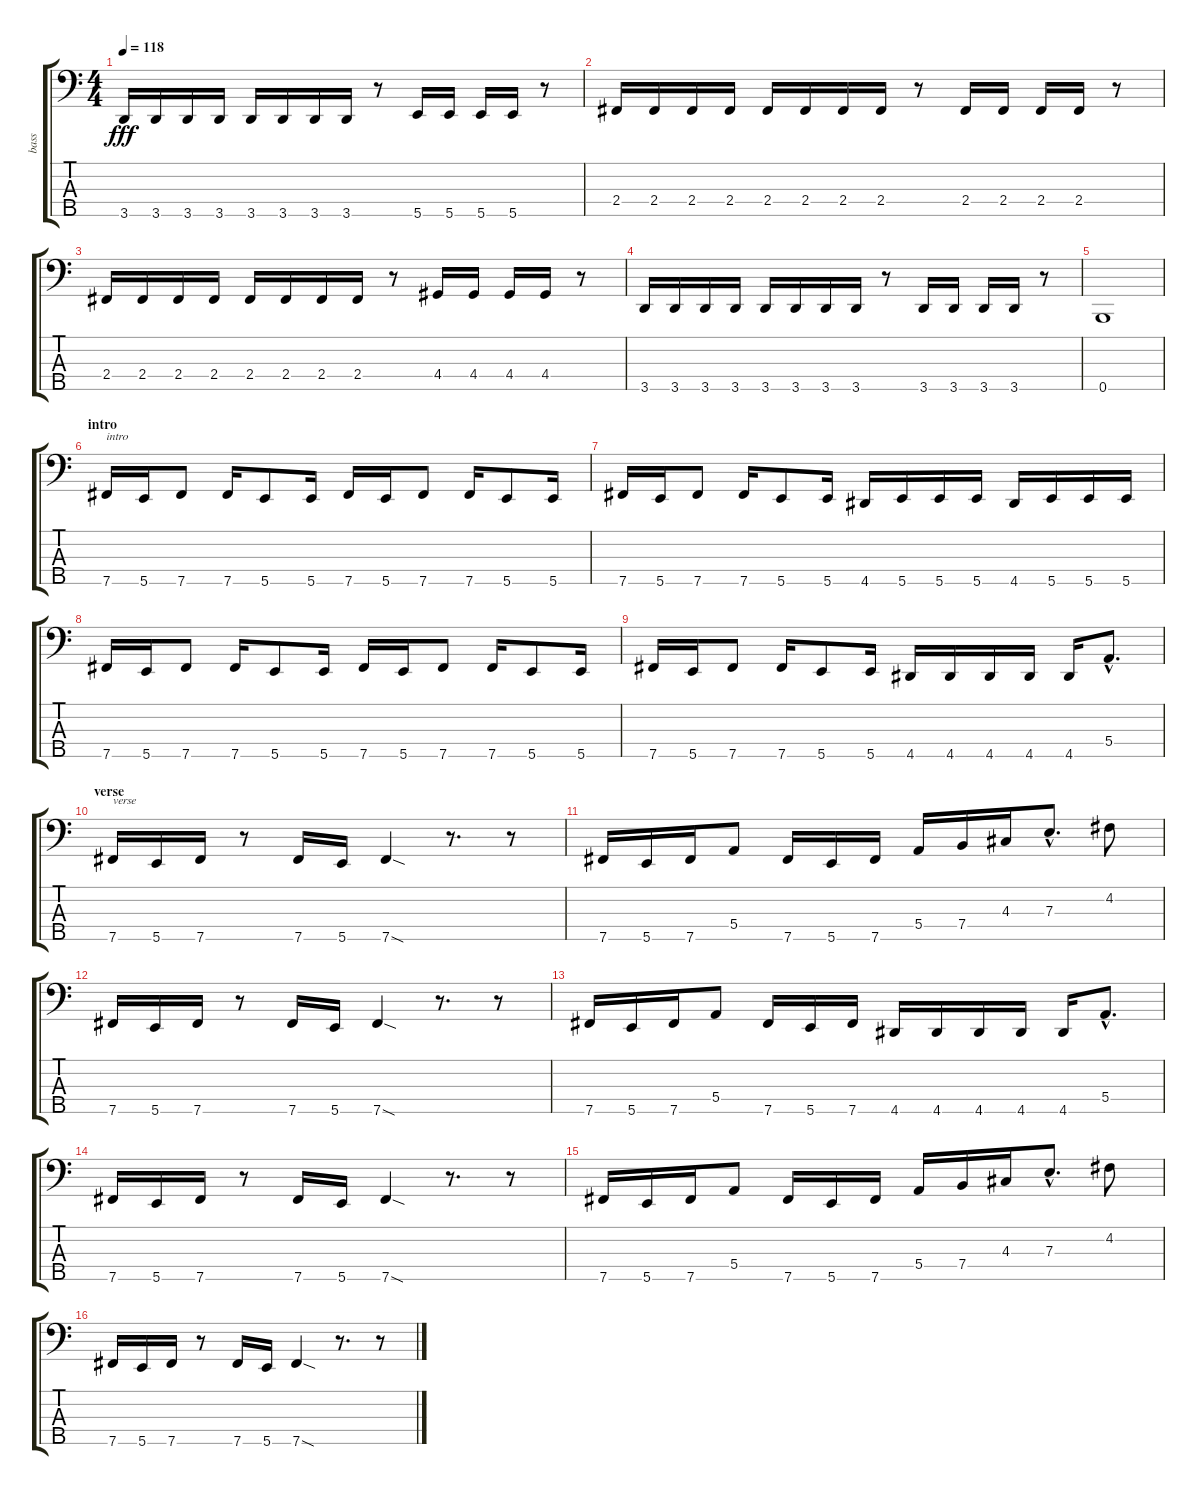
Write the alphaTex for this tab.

\track ("bass" "bass") {instrument electricbassfinger}
\staff {score tabs}
\tuning (G2 D2 A1 E1 B0) {hide}
\ts (4 4)
\tempo 118
\clef f4
\ks c
3.5.16{dy fff} 3.5.16 3.5.16 3.5.16 3.5.16 3.5.16 3.5.16 3.5.16 r.8 5.5.16 5.5.16 5.5.16 5.5.16 r.8 |
2.4.16 2.4.16 2.4.16 2.4.16 2.4.16 2.4.16 2.4.16 2.4.16 r.8 2.4.16 2.4.16 2.4.16 2.4.16 r.8 |
2.4.16 2.4.16 2.4.16 2.4.16 2.4.16 2.4.16 2.4.16 2.4.16 r.8 4.4.16 4.4.16 4.4.16 4.4.16 r.8 |
3.5.16 3.5.16 3.5.16 3.5.16 3.5.16 3.5.16 3.5.16 3.5.16 r.8 3.5.16 3.5.16 3.5.16 3.5.16 r.8 |
0.5.1 |
\section ("" "intro")
7.5.16{txt "intro"} 5.5.16 7.5.8 7.5.16 5.5.8 5.5.16 7.5.16 5.5.16 7.5.8 7.5.16 5.5.8 5.5.16 |
7.5.16 5.5.16 7.5.8 7.5.16 5.5.8 5.5.16 4.5.16 5.5.16 5.5.16 5.5.16 4.5.16 5.5.16 5.5.16 5.5.16 |
7.5.16 5.5.16 7.5.8 7.5.16 5.5.8 5.5.16 7.5.16 5.5.16 7.5.8 7.5.16 5.5.8 5.5.16 |
7.5.16 5.5.16 7.5.8 7.5.16 5.5.8 5.5.16 4.5.16 4.5.16 4.5.16 4.5.16 4.5.16 5.4{hac}.8{d} |
\section ("" "verse")
7.5.16{txt "verse"} 5.5.16 7.5.16 r.8 7.5.16 5.5.16 7.5{sod}.4 r.8{d} r.8 |
7.5.16 5.5.16 7.5.16 5.4.8 7.5.16 5.5.16 7.5.16 5.4.16 7.4.16 4.3.16 7.3{hac}.8{d} 4.2.8 |
7.5.16 5.5.16 7.5.16 r.8 7.5.16 5.5.16 7.5{sod}.4 r.8{d} r.8 |
7.5.16 5.5.16 7.5.16 5.4.8 7.5.16 5.5.16 7.5.16 4.5.16 4.5.16 4.5.16 4.5.16 4.5.16 5.4{hac}.8{d} |
7.5.16 5.5.16 7.5.16 r.8 7.5.16 5.5.16 7.5{sod}.4 r.8{d} r.8 |
7.5.16 5.5.16 7.5.16 5.4.8 7.5.16 5.5.16 7.5.16 5.4.16 7.4.16 4.3.16 7.3{hac}.8{d} 4.2.8 |
7.5.16 5.5.16 7.5.16 r.8 7.5.16 5.5.16 7.5{sod}.4 r.8{d} r.8
